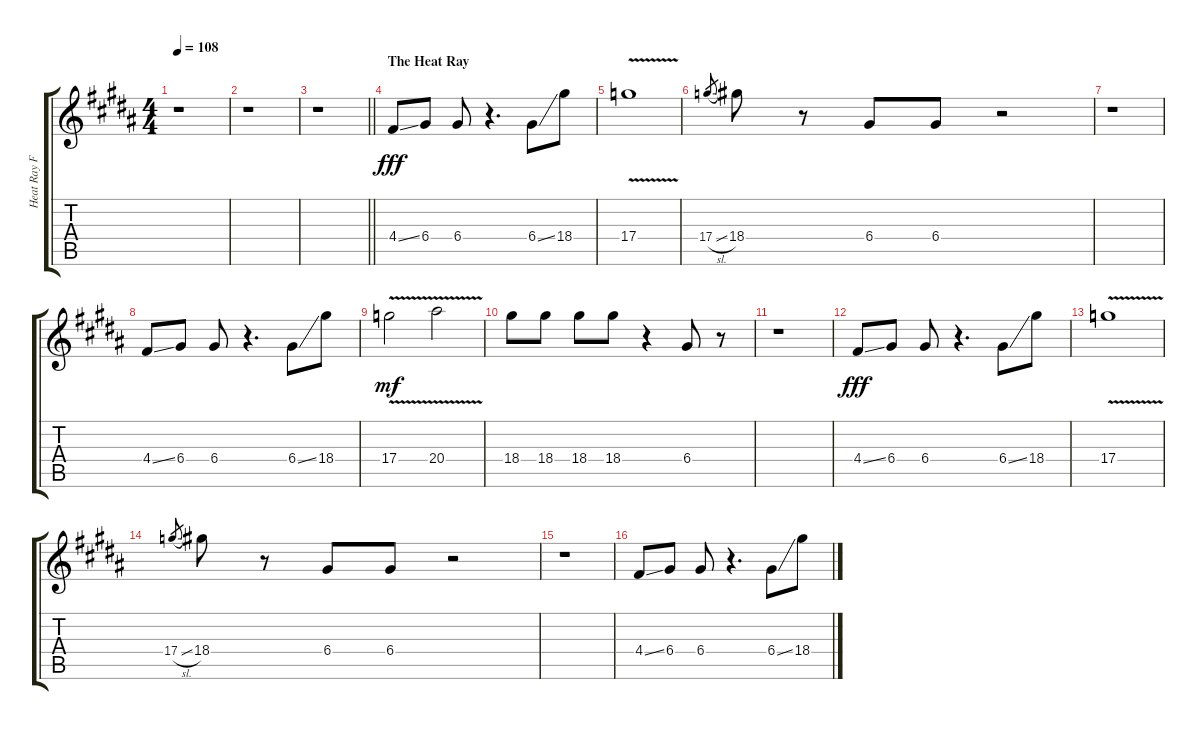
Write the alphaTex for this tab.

\track ("Heat Ray Fuzz Guitar" "Heat Ray F") {instrument distortionguitar}
\staff {score tabs}
\tuning (E4 B3 G3 D3 A2 E2) {hide}
\ts (4 4)
\tempo 108
\clef g2
\ks g#minor
r.1{dy fff} |
r.1 |
\barLineRight lightlight
r.1 |
\section ("" "The Heat Ray")
4.4{ss}.8{volume 10 instrument distortionguitar} 6.4.8 6.4.8 r.4{d} 6.4{ss}.8 18.4.8 |
17.4{v}.1 |
17.4{sl}.8{gr} 18.4.8 r.8 6.4.8 6.4.8 r.2 |
r.1 |
4.4{ss}.8 6.4.8 6.4.8 r.4{d} 6.4{ss}.8 18.4.8 |
17.4{v}.2{dy mf} 20.4{v}.2 |
18.4.8 18.4.8 18.4.8 18.4.8 r.4 6.4.8 r.8 |
r.1 |
4.4{ss}.8{dy fff} 6.4.8 6.4.8 r.4{d} 6.4{ss}.8 18.4.8 |
17.4{v}.1 |
17.4{sl}.8{gr} 18.4.8 r.8 6.4.8 6.4.8 r.2 |
r.1 |
4.4{ss}.8 6.4.8 6.4.8 r.4{d} 6.4{ss}.8 18.4.8
